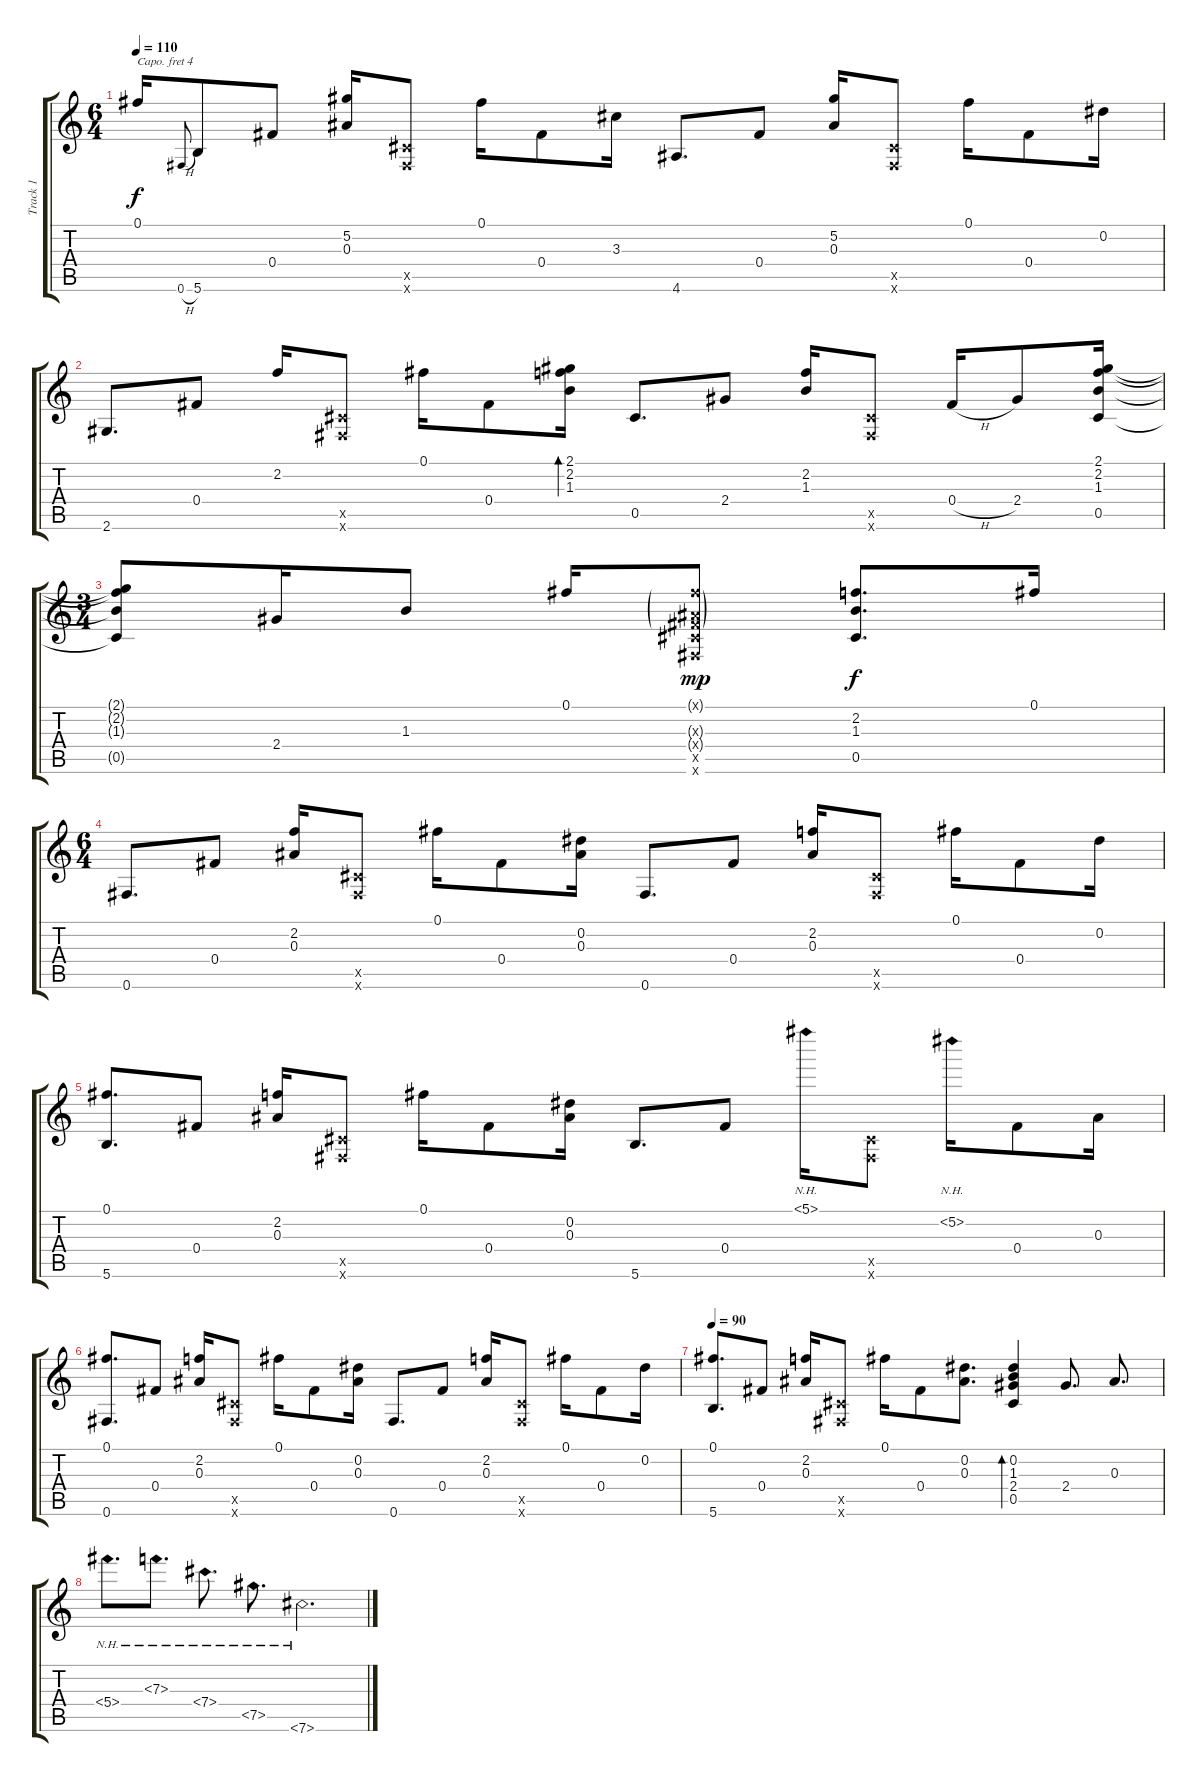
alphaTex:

\track ("Track 1" "Track 1") {instrument acousticguitarsteel}
\staff {score tabs}
\capo 4
\tuning (D4 B3 Gb3 D3 A2 D2) {hide}
\ts (6 4)
\tempo 110
\clef g2
\ks c
0.1{t}.16{dy f} 0.6{h}.8{gr onbeat} 5.6.8 0.4.8 (5.2 0.3).16 (0.5{x} 0.6{x}).8 0.1.16 0.4.8 3.3.16 4.6.8{d} 0.4.8 (5.2 0.3).16 (0.5{x} 0.6{x}).8 0.1.16 0.4.8 0.2.16 |
2.6.8{d} 0.4.8 2.2.16 (0.5{x} 0.6{x}).8 0.1.16 0.4.8 (2.1 2.2 1.3).16{bd 60} 0.5.8{d} 2.4.8 (2.2 1.3).16 (0.5{x} 0.6{x}).8 0.4{h}.16 2.4.8 (2.1 2.2 1.3 0.5).16 |
\ts (3 4)
(2.1{t} 2.2{t} 1.3{t} 0.5{t}).8 2.4.16 1.3.8 0.1.16 (0.1{g x} 0.3{g x} 0.4{g x} 0.5{x} 0.6{x}).8{dy mp} (2.2 1.3 0.5).8{d dy f} 0.1.16 |
\ts (6 4)
0.6.8{d} 0.4.8 (2.2 0.3).16 (0.5{x} 0.6{x}).8 0.1.16 0.4.8 (0.2 0.3).16 0.6.8{d} 0.4.8 (2.2 0.3).16 (0.5{x} 0.6{x}).8 0.1.16 0.4.8 0.2.16 |
(0.1 5.6).8{d} 0.4.8 (2.2 0.3).16 (0.5{x} 0.6{x}).8 0.1.16 0.4.8 (0.2 0.3).16 5.6.8{d} 0.4.8 5.1{nh}.16 (0.5{x} 0.6{x}).8 5.2{nh}.16 0.4.8 0.3.16 |
(0.1 0.6).8{d} 0.4.8 (2.2 0.3).16 (0.5{x} 0.6{x}).8 0.1.16 0.4.8 (0.2 0.3).16 0.6.8{d} 0.4.8 (2.2 0.3).16 (0.5{x} 0.6{x}).8 0.1.16 0.4.8 0.2.16 |
\tempo 90
(0.1 5.6).8{d} 0.4.8 (2.2 0.3).16 (0.5{x} 0.6{x}).8 0.1.16 0.4.8 (0.2 0.3).8{d} (0.2 1.3 2.4 0.5).4{bd 240} 2.4.8{d} 0.3.8{d} |
5.4{nh}.8{d} 7.3{nh}.8{d} 7.4{nh}.8{d} 7.5{nh}.8{d} 7.6{nh}.2{d}
